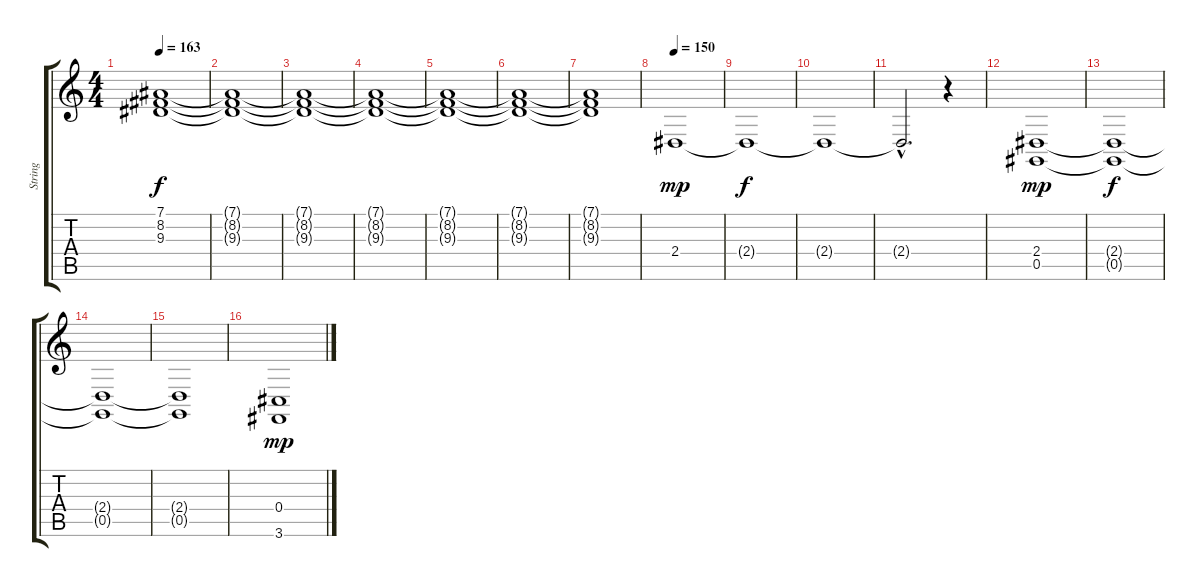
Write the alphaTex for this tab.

\track ("String" "String") {instrument stringensemble2}
\staff {score tabs}
\tuning (Eb4 Bb3 Gb3 Db3 Ab2 Eb2) {hide}
\ts (4 4)
\tempo 163
\clef g2
\ks c
(7.1{t} 8.2{t} 9.3{t}).1{dy f} |
(7.1{t} 8.2{t} 9.3{t}).1 |
(7.1{t} 8.2{t} 9.3{t}).1 |
(7.1{t} 8.2{t} 9.3{t}).1 |
(7.1{t} 8.2{t} 9.3{t}).1 |
(7.1{t} 8.2{t} 9.3{t}).1 |
(7.1{t} 8.2{t} 9.3{t}).1 |
\tempo 150
2.4.1{dy mp volume 16 instrument pad2warm} |
2.4{t}.1{dy f} |
2.4{t}.1 |
2.4{hac t}.2{d} r.4 |
(2.4 0.5).1{dy mp volume 16 instrument stringensemble2} |
(2.4{t} 0.5{t}).1{dy f} |
(2.4{t} 0.5{t}).1 |
(2.4{t} 0.5{t}).1 |
(0.4 3.6).1{dy mp instrument stringensemble2}
